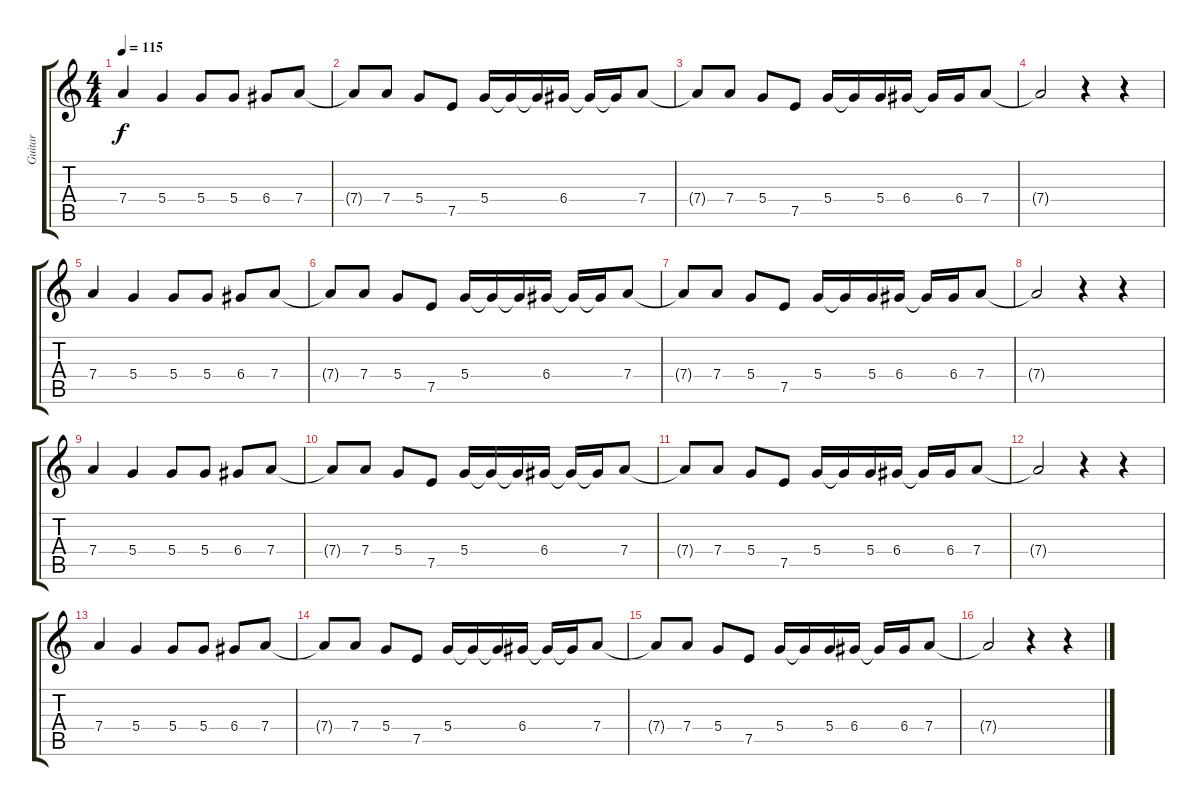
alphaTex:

\track ("Guitar" "Guitar") {instrument distortionguitar}
\staff {score tabs}
\tuning (E4 B3 G3 D3 A2 E2) {hide}
\ts (4 4)
\tempo 115
\clef g2
\ks c
7.4.4{dy f} 5.4.4 5.4.8 5.4.8 6.4.8 7.4.8 |
7.4{t}.8 7.4.8 5.4.8 7.5.8 5.4.16 5.4{t}.16 5.4{t}.16 6.4.16 6.4{t}.16 6.4{t}.16 7.4.8 |
7.4{t}.8 7.4.8 5.4.8 7.5.8 5.4.16 5.4{t}.16 5.4.16 6.4.16 6.4{t}.16 6.4.16 7.4.8 |
7.4{t}.2 r.4 r.4 |
7.4.4 5.4.4 5.4.8 5.4.8 6.4.8 7.4.8 |
7.4{t}.8 7.4.8 5.4.8 7.5.8 5.4.16 5.4{t}.16 5.4{t}.16 6.4.16 6.4{t}.16 6.4{t}.16 7.4.8 |
7.4{t}.8 7.4.8 5.4.8 7.5.8 5.4.16 5.4{t}.16 5.4.16 6.4.16 6.4{t}.16 6.4.16 7.4.8 |
7.4{t}.2 r.4 r.4 |
7.4.4 5.4.4 5.4.8 5.4.8 6.4.8 7.4.8 |
7.4{t}.8 7.4.8 5.4.8 7.5.8 5.4.16 5.4{t}.16 5.4{t}.16 6.4.16 6.4{t}.16 6.4{t}.16 7.4.8 |
7.4{t}.8 7.4.8 5.4.8 7.5.8 5.4.16 5.4{t}.16 5.4.16 6.4.16 6.4{t}.16 6.4.16 7.4.8 |
7.4{t}.2 r.4 r.4 |
7.4.4 5.4.4 5.4.8 5.4.8 6.4.8 7.4.8 |
7.4{t}.8 7.4.8 5.4.8 7.5.8 5.4.16 5.4{t}.16 5.4{t}.16 6.4.16 6.4{t}.16 6.4{t}.16 7.4.8 |
7.4{t}.8 7.4.8 5.4.8 7.5.8 5.4.16 5.4{t}.16 5.4.16 6.4.16 6.4{t}.16 6.4.16 7.4.8 |
7.4{t}.2 r.4 r.4
